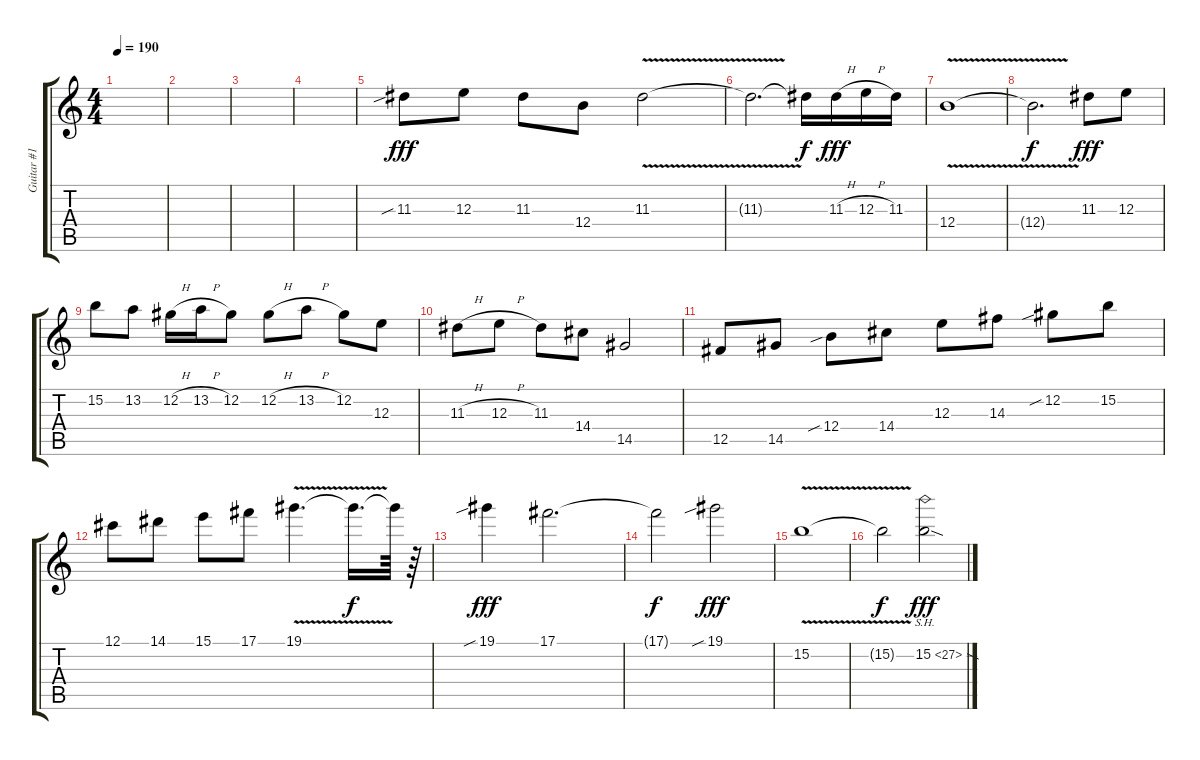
\track ("Guitar #1" "Guitar #1") {instrument overdrivenguitar}
\staff {score tabs}
\tuning (Db4 Ab3 E3 B2 Gb2 B1) {hide}
\ts (4 4)
\tempo 190
\clef g2
\ks c
|
|
|
|
11.3{sib}.8{dy fff} 12.3.8 11.3.8 12.4.8 11.3{v}.2 |
11.3{t}.2{d} 11.3{t}.16{dy f} 11.3{h}.16{dy fff} 12.3{h}.16 11.3.16 |
12.4{v}.1 |
12.4{t}.2{d dy f} 11.3.8{dy fff} 12.3.8 |
15.2.8 13.2.8 12.2{h}.16 13.2{h}.16 12.2.8 12.2{h}.8 13.2{h}.8 12.2.8 12.3.8 |
11.3{h}.8 12.3{h}.8 11.3.8 14.4.8 14.5.2 |
12.5.8 14.5.8 12.4{sib}.8 14.4.8 12.3.8 14.3.8 12.2{sib}.8 15.2.8 |
12.1.8 14.1.8 15.1.8 17.1.8 19.1{v}.4{d} 19.1{t}.16{d dy f} 19.1{t}.64 r.64 |
19.1{sib}.4{dy fff} 17.1.2{d} |
17.1{t}.2{dy f} 19.1{sib}.2{dy fff} |
15.2{v}.1 |
15.2{t}.2{dy f} 15.2{sh 12 sod}.2{dy fff}
